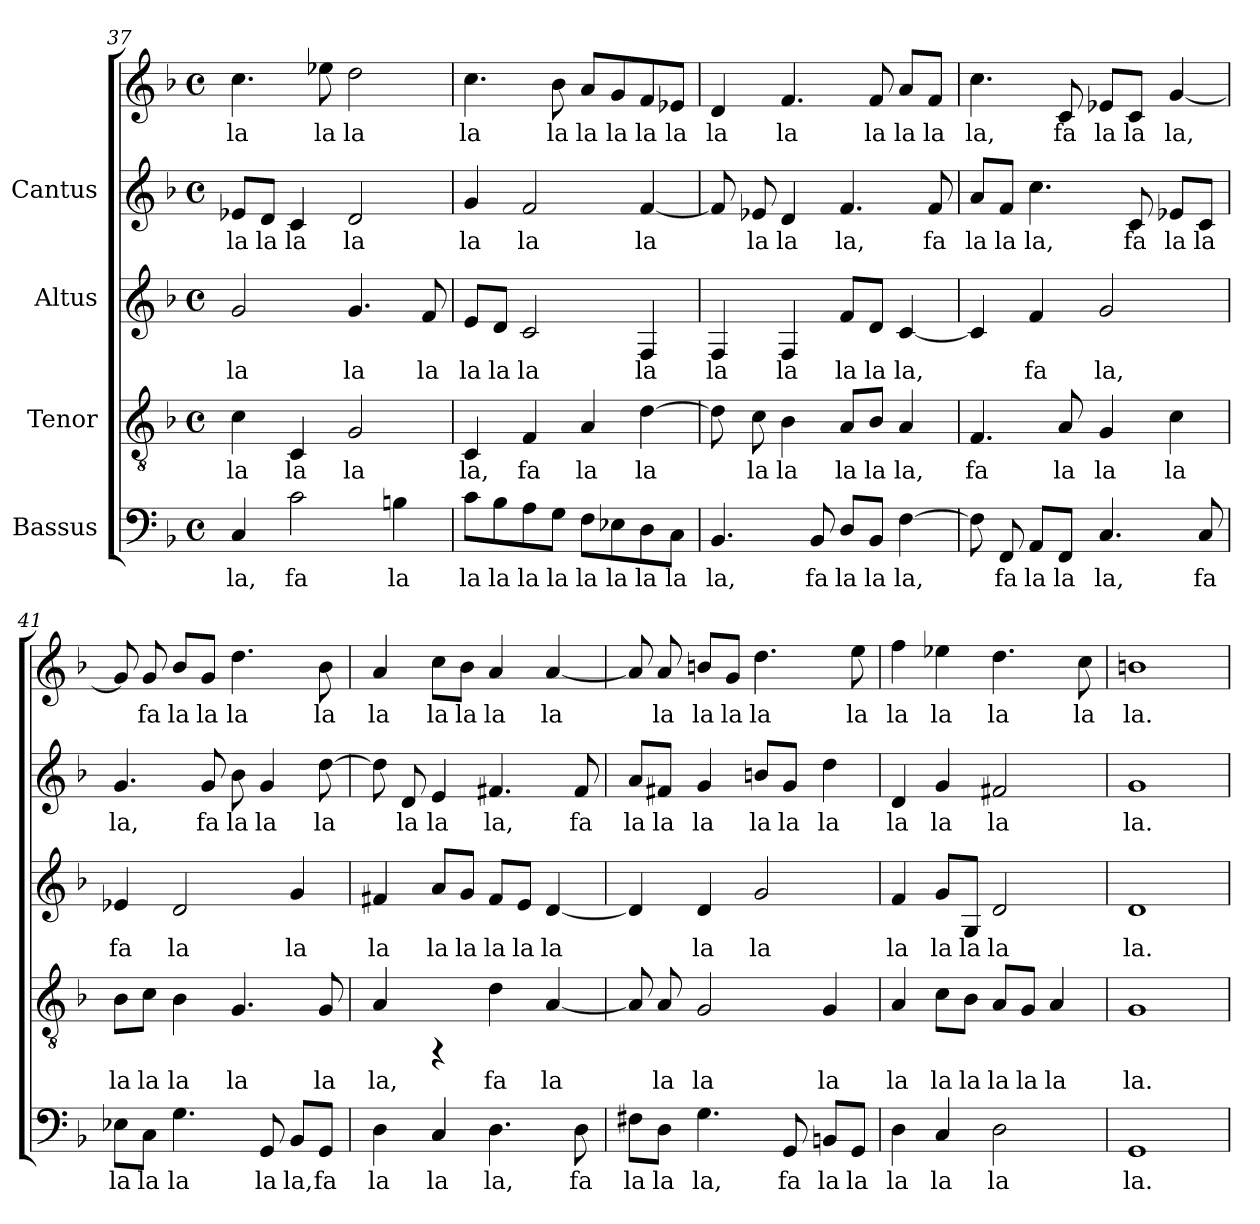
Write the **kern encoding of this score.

**kern	**text	**kern	**text	**kern	**text	**kern	**text	**kern	**text
*part4	*part4	*part3	*part3	*part2	*part2	*part1	*part1	*part1	*part1
*staff5	*staff5	*staff4	*staff4	*staff3	*staff3	*staff2	*staff2	*staff1	*staff1
*I"Bassus	*	*I"Tenor	*	*I"Altus	*	*I"Cantus	*	*	*
*clefF4	*	*clefGv2	*	*clefG2	*	*clefG2	*	*clefG2	*
*k[b-]	*	*k[b-]	*	*k[b-]	*	*k[b-]	*	*k[b-]	*
*F:	*	*F:	*	*F:	*	*F:	*	*F:	*
*M4/4	*	*M4/4	*	*M4/4	*	*M4/4	*	*M4/4	*
*met(c)	*	*met(c)	*	*met(c)	*	*met(c)	*	*met(c)	*
=37	=37	=37	=37	=37	=37	=37	=37	=37	=37
!	!LO:LY:b:cj	!	!LO:LY:b:cj	!	!LO:LY:b:cj	!	!LO:LY:b:cj	!	!LO:LY:b:cj
4C/	la,	4c\	la	2g/	la	8e-X/L	la	4.cc\	la
!	!	!	!	!	!	!	!LO:LY:b:cj	!	!
.	.	.	.	.	.	8d/J	la	.	.
!	!LO:LY:b:cj	!	!LO:LY:b:cj	!	!	!	!LO:LY:b:cj	!	!
2c\	fa	4C/	la	.	.	4c/	la	.	.
!	!	!	!	!	!	!	!	!	!LO:LY:b:cj
.	.	.	.	.	.	.	.	8ee-X\	la
!	!	!	!LO:LY:b:cj	!	!LO:LY:b:cj	!	!LO:LY:b:cj	!	!LO:LY:b:cj
.	.	2G/	la	4.g/	la	2d/	la	2dd\	la
!	!LO:LY:b:cj	!	!	!	!	!	!	!	!
4Bn\	la	.	.	.	.	.	.	.	.
!	!	!	!	!	!LO:LY:b:cj	!	!	!	!
.	.	.	.	8f/	la	.	.	.	.
=38	=38	=38	=38	=38	=38	=38	=38	=38	=38
!	!LO:LY:b:cj	!	!LO:LY:b:cj	!	!LO:LY:b:cj	!	!LO:LY:b:cj	!	!LO:LY:b:cj
8c\L	la	4C/	la,	8e/L	la	4g/	la	4.cc\	la
!	!LO:LY:b:cj	!	!	!	!LO:LY:b:cj	!	!	!	!
8B-\	la	.	.	8d/J	la	.	.	.	.
!	!LO:LY:b:cj	!	!LO:LY:b:cj	!	!LO:LY:b:cj	!	!LO:LY:b:cj	!	!
8A\	la	4F/	fa	2c/	la	2f/	la	.	.
!	!LO:LY:b:cj	!	!	!	!	!	!	!	!LO:LY:b:cj
8G\J	la	.	.	.	.	.	.	8b-\	la
!	!LO:LY:b:cj	!	!LO:LY:b:cj	!	!	!	!	!	!LO:LY:b:cj
8F\L	la	4A/	la	.	.	.	.	8a/L	la
!	!LO:LY:b:cj	!	!	!	!	!	!	!	!LO:LY:b:cj
8E-X\	la	.	.	.	.	.	.	8g/	la
!	!LO:LY:b:cj	!	!LO:LY:b:cj	!	!LO:LY:b:cj	!	!LO:LY:b:cj	!	!LO:LY:b:cj
8D\	la	[>4d\	la	4F/	la	[<4f/	la	8f/	la
!	!LO:LY:b:cj	!	!	!	!	!	!	!	!LO:LY:b:cj
8C\J	la	.	.	.	.	.	.	8e-X/J	la
=39	=39	=39	=39	=39	=39	=39	=39	=39	=39
!	!LO:LY:b:cj	!	!LO:LY:b:cj	!	!LO:LY:b:cj	!	!LO:LY:b:cj	!	!LO:LY:b:cj
4.BB-/	la,	8d\]	.	4F/	la	8f/]	.	4d/	la
!	!	!	!LO:LY:b:cj	!	!	!	!LO:LY:b:cj	!	!
.	.	8c\	la	.	.	8e-X/	la	.	.
!	!	!	!LO:LY:b:cj	!	!LO:LY:b:cj	!	!LO:LY:b:cj	!	!LO:LY:b:cj
.	.	4B-\	la	4F/	la	4d/	la	4.f/	la
!	!LO:LY:b:cj	!	!	!	!	!	!	!	!
8BB-/	fa	.	.	.	.	.	.	.	.
!	!LO:LY:b:cj	!	!LO:LY:b:cj	!	!LO:LY:b:cj	!	!LO:LY:b:cj	!	!
8D/L	la	8A/L	la	8f/L	la	4.f/	la,	.	.
!	!LO:LY:b:cj	!	!LO:LY:b:cj	!	!LO:LY:b:cj	!	!	!	!LO:LY:b:cj
8BB-/J	la	8B-/J	la	8d/J	la	.	.	8f/	la
!	!LO:LY:b:cj	!	!LO:LY:b:cj	!	!LO:LY:b:cj	!	!	!	!LO:LY:b:cj
[>4F\	la,	4A/	la,	[<4c/	la,	.	.	8a/L	la
!	!	!	!	!	!	!	!LO:LY:b:cj	!	!LO:LY:b:cj
.	.	.	.	.	.	8f/	fa	8f/J	la
!!LO:LB:g=z
=40	=40	=40	=40	=40	=40	=40	=40	=40	=40
!	!LO:LY:b:cj	!	!LO:LY:b:cj	!	!LO:LY:b:cj	!	!LO:LY:b:cj	!	!LO:LY:b:cj
8F\]	.	4.F/	fa	4c/]	.	8a/L	la	4.cc\	la,
!	!LO:LY:b:cj	!	!	!	!	!	!LO:LY:b:cj	!	!
8FF/	fa	.	.	.	.	8f/J	la	.	.
!	!LO:LY:b:cj	!	!	!	!LO:LY:b:cj	!	!LO:LY:b:cj	!	!
8AA/L	la	.	.	4f/	fa	4.cc\	la,	.	.
!	!LO:LY:b:cj	!	!LO:LY:b:cj	!	!	!	!	!	!LO:LY:b:cj
8FF/J	la	8A/	la	.	.	.	.	8c/	fa
!	!LO:LY:b:cj	!	!LO:LY:b:cj	!	!LO:LY:b:cj	!	!	!	!LO:LY:b:cj
4.C/	la,	4G/	la	2g/	la,	.	.	8e-X/L	la
!	!	!	!	!	!	!	!LO:LY:b:cj	!	!LO:LY:b:cj
.	.	.	.	.	.	8c/	fa	8c/J	la
!	!	!	!LO:LY:b:cj	!	!	!	!LO:LY:b:cj	!	!LO:LY:b:cj
.	.	4c\	la	.	.	8e-X/L	la	[<4g/	la,
!	!LO:LY:b:cj	!	!	!	!	!	!LO:LY:b:cj	!	!
8C/	fa	.	.	.	.	8c/J	la	.	.
=41	=41	=41	=41	=41	=41	=41	=41	=41	=41
!	!LO:LY:b:cj	!	!LO:LY:b:cj	!	!LO:LY:b:cj	!	!LO:LY:b:cj	!	!LO:LY:b:cj
8E-X\L	la	8B-\L	la	4e-X/	fa	4.g/	la,	8g/]	.
!	!LO:LY:b:cj	!	!LO:LY:b:cj	!	!	!	!	!	!LO:LY:b:cj
8C\J	la	8c\J	la	.	.	.	.	8g/	fa
!	!LO:LY:b:cj	!	!LO:LY:b:cj	!	!LO:LY:b:cj	!	!	!	!LO:LY:b:cj
4.G\	la	4B-\	la	2d/	la	.	.	8b-/L	la
!	!	!	!	!	!	!	!LO:LY:b:cj	!	!LO:LY:b:cj
.	.	.	.	.	.	8g/	fa	8g/J	la
!	!	!	!LO:LY:b:cj	!	!	!	!LO:LY:b:cj	!	!LO:LY:b:cj
.	.	4.G/	la	.	.	8b-\	la	4.dd\	la
!	!LO:LY:b:cj	!	!	!	!	!	!LO:LY:b:cj	!	!
8GG/	la	.	.	.	.	4g/	la	.	.
!	!LO:LY:b:cj	!	!	!	!LO:LY:b:cj	!	!	!	!
8BB-/L	la,	.	.	4g/	la	.	.	.	.
!	!LO:LY:b:cj	!	!LO:LY:b:cj	!	!	!	!LO:LY:b:cj	!	!LO:LY:b:cj
8GG/J	fa	8G/	la	.	.	[>8dd\	la	8b-\	la
=42	=42	=42	=42	=42	=42	=42	=42	=42	=42
!	!LO:LY:b:cj	!	!LO:LY:b:cj	!	!LO:LY:b:cj	!	!LO:LY:b:cj	!	!LO:LY:b:cj
4D\	la	4A/	la,	4f#X/	la	8dd\]	.	4a/	la
!	!	!	!	!	!	!	!LO:LY:b:cj	!	!
.	.	.	.	.	.	8d/	la	.	.
!	!LO:LY:b:cj	!	!	!	!LO:LY:b:cj	!	!LO:LY:b:cj	!	!LO:LY:b:cj
4C/	la	4rFF	.	8a/L	la	4e/	la	8cc\L	la
!	!	!	!	!	!LO:LY:b:cj	!	!	!	!LO:LY:b:cj
.	.	.	.	8g/J	la	.	.	8b-\J	la
!	!LO:LY:b:cj	!	!LO:LY:b:cj	!	!LO:LY:b:cj	!	!LO:LY:b:cj	!	!LO:LY:b:cj
4.D\	la,	4d\	fa	8f#/L	la	4.f#X/	la,	4a/	la
!	!	!	!	!	!LO:LY:b:cj	!	!	!	!
.	.	.	.	8e/J	la	.	.	.	.
!	!	!	!LO:LY:b:cj	!	!LO:LY:b:cj	!	!	!	!LO:LY:b:cj
.	.	[<4A/	la	[<4d/	la	.	.	[<4a/	la
!	!LO:LY:b:cj	!	!	!	!	!	!LO:LY:b:cj	!	!
8D\	fa	.	.	.	.	8f#/	fa	.	.
!!LO:PB:g=z
=43	=43	=43	=43	=43	=43	=43	=43	=43	=43
!	!LO:LY:b:cj	!	!LO:LY:b:cj	!	!LO:LY:b:cj	!	!LO:LY:b:cj	!	!LO:LY:b:cj
8F#X\L	la	8A/]	.	4d/]	.	8a/L	la	8a/]	.
!	!LO:LY:b:cj	!	!LO:LY:b:cj	!	!	!	!LO:LY:b:cj	!	!LO:LY:b:cj
8D\J	la	8A/	la	.	.	8f#X/J	la	8a/	la
!	!LO:LY:b:cj	!	!LO:LY:b:cj	!	!LO:LY:b:cj	!	!LO:LY:b:cj	!	!LO:LY:b:cj
4.G\	la,	2G/	la	4d/	la	4g/	la	8bn/L	la
!	!	!	!	!	!	!	!	!	!LO:LY:b:cj
.	.	.	.	.	.	.	.	8g/J	la
!	!	!	!	!	!LO:LY:b:cj	!	!LO:LY:b:cj	!	!LO:LY:b:cj
.	.	.	.	2g/	la	8bn/L	la	4.dd\	la
!	!LO:LY:b:cj	!	!	!	!	!	!LO:LY:b:cj	!	!
8GG/	fa	.	.	.	.	8g/J	la	.	.
!	!LO:LY:b:cj	!	!LO:LY:b:cj	!	!	!	!LO:LY:b:cj	!	!
8BBn/L	la	4G/	la	.	.	4dd\	la	.	.
!	!LO:LY:b:cj	!	!	!	!	!	!	!	!LO:LY:b:cj
8GG/J	la	.	.	.	.	.	.	8ee\	la
=44	=44	=44	=44	=44	=44	=44	=44	=44	=44
!	!LO:LY:b:cj	!	!LO:LY:b:cj	!	!LO:LY:b:cj	!	!LO:LY:b:cj	!	!LO:LY:b:cj
4D\	la	4A/	la	4f/	la	4d/	la	4ff\	la
!	!LO:LY:b:cj	!	!LO:LY:b:cj	!	!LO:LY:b:cj	!	!LO:LY:b:cj	!	!LO:LY:b:cj
4C/	la	8c\L	la	8g/L	la	4g/	la	4ee-X\	la
!	!	!	!LO:LY:b:cj	!	!LO:LY:b:cj	!	!	!	!
.	.	8B-\J	la	8G/J	la	.	.	.	.
!	!LO:LY:b:cj	!	!LO:LY:b:cj	!	!LO:LY:b:cj	!	!LO:LY:b:cj	!	!LO:LY:b:cj
2D\	la	8A/L	la	2d/	la	2f#X/	la	4.dd\	la
!	!	!	!LO:LY:b:cj	!	!	!	!	!	!
.	.	8G/J	la	.	.	.	.	.	.
!	!	!	!LO:LY:b:cj	!	!	!	!	!	!
.	.	4A/	la	.	.	.	.	.	.
!	!	!	!	!	!	!	!	!	!LO:LY:b:cj
.	.	.	.	.	.	.	.	8cc\	la
=45	=45	=45	=45	=45	=45	=45	=45	=45	=45
!	!LO:LY:b:cj	!	!LO:LY:b:cj	!	!LO:LY:b:cj	!	!LO:LY:b:cj	!	!LO:LY:b:cj
1GG	la.	1G	la.	1d	la.	1g	la.	1bn	la.
=	=	=	=	=	=	=	=	=	=
*-	*-	*-	*-	*-	*-	*-	*-	*-	*-
